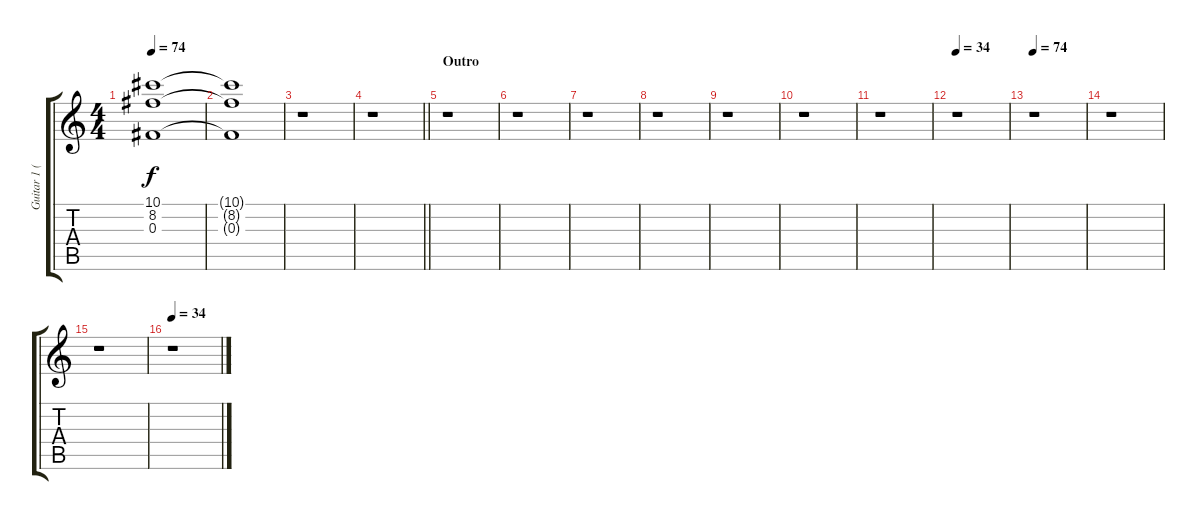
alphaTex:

\track ("Guitar 1 (Overdrive)" "Guitar 1 (") {instrument overdrivenguitar}
\staff {score tabs}
\tuning (Eb4 Bb3 Gb3 Db3 Ab2 Eb2) {hide}
\ts (4 4)
\tempo 74
\clef g2
\ks c
(10.1 8.2 0.3).1{dy f volume 0} |
(10.1{t} 8.2{t} 0.3{t}).1 |
r.1 |
\barLineRight lightlight
r.1 |
\section ("" "Outro")
r.1 |
r.1 |
r.1 |
r.1 |
r.1 |
r.1 |
r.1 |
\tempo 34
r.1 |
\tempo 74
r.1 |
r.1 |
r.1 |
\tempo 34
r.1
